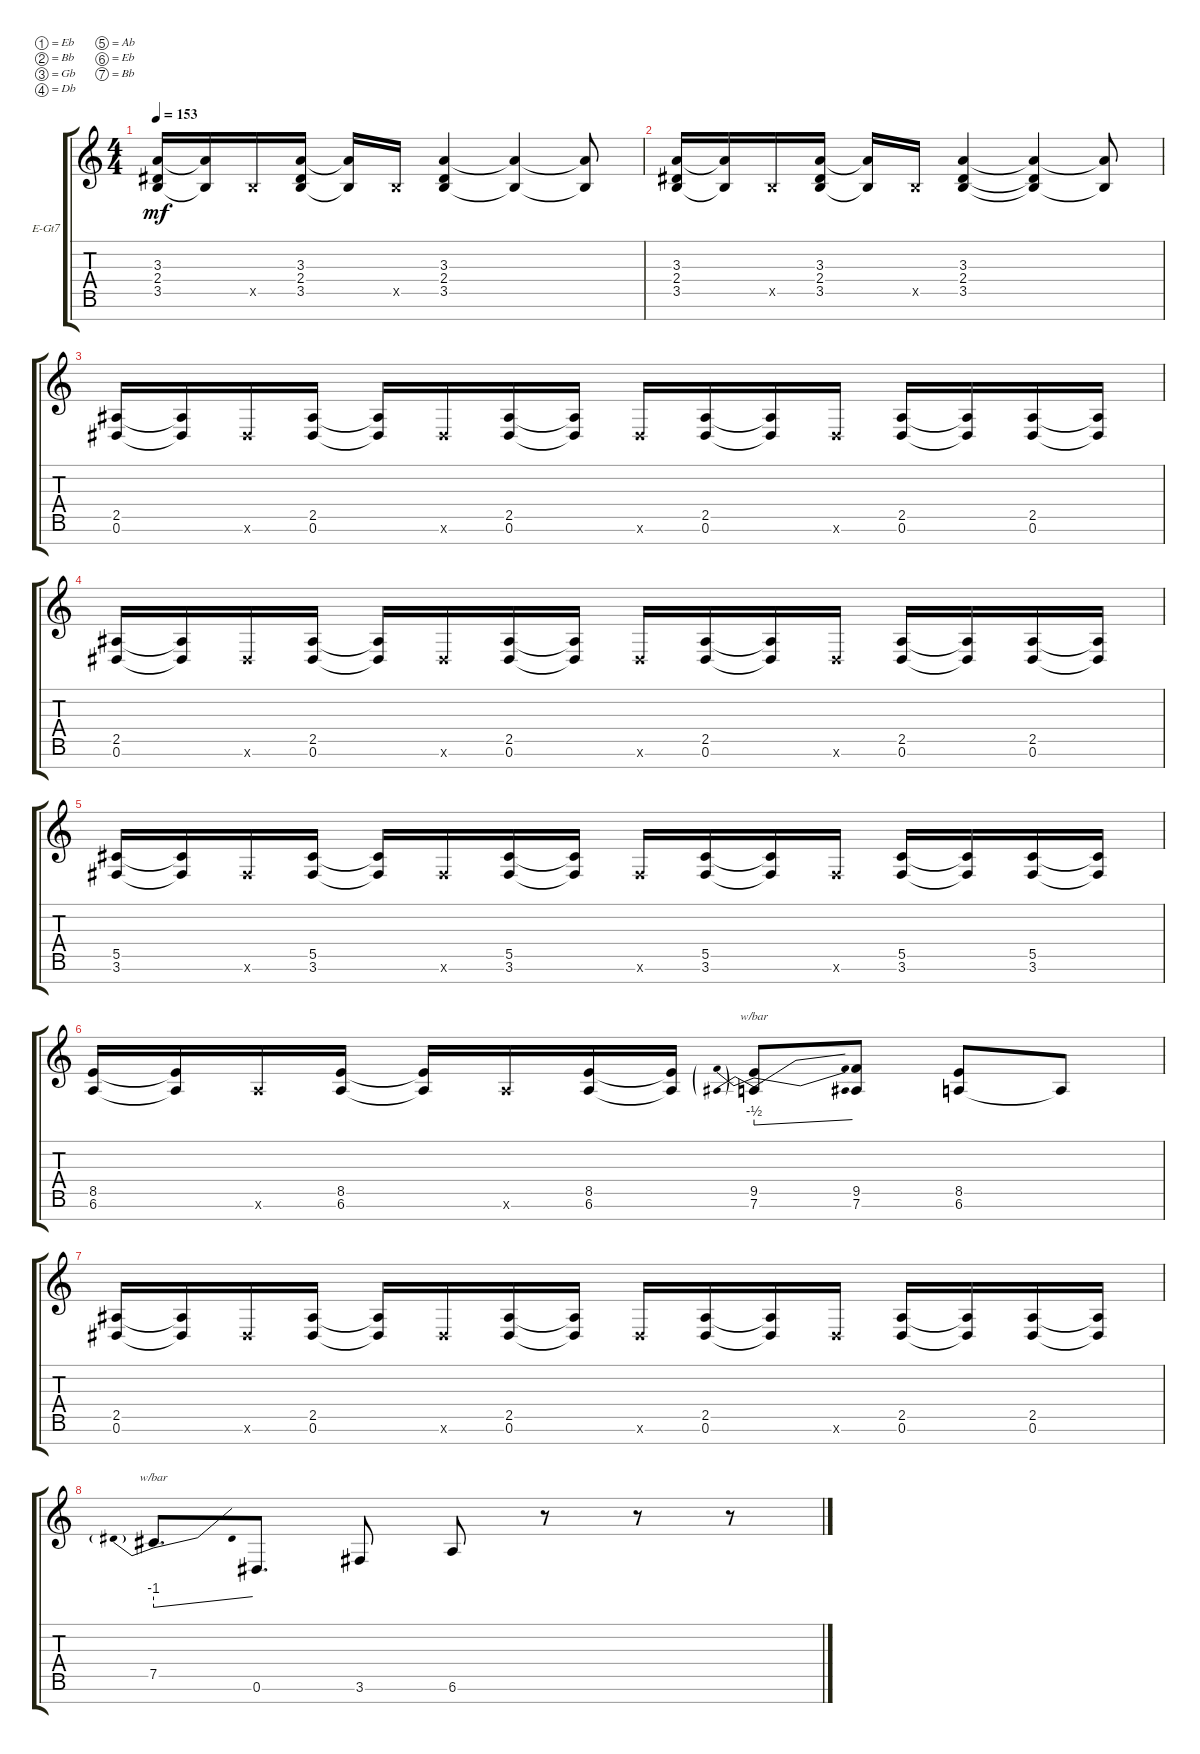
\bracketExtendMode groupsimilarinstruments
\firstSystemTrackNameOrientation horizontal
\otherSystemsTrackNameOrientation horizontal
\track ("right" "E-Gt7") {instrument distortionguitar}
\staff {score tabs}
\tuning (Eb4 Bb3 Gb3 Db3 Ab2 Eb2 Bb1)
\ts (4 4)
\tempo 153
\clef g2
\ks c
(3.5 2.4 3.3).16{dy mf} (3.5{t} 3.3{t}).16 3.5{x}.16 (3.5 2.4 3.3).16 (3.5{t} 3.3{t}).16 3.5{x}.16 (3.5 2.4 3.3).4 (3.5{t} 3.3{t}).4 (3.5{t} 3.3{t}).8 |
(3.5 2.4 3.3).16 (3.5{t} 3.3{t}).16 3.5{x}.16 (3.5 2.4 3.3).16 (3.5{t} 3.3{t}).16 3.5{x}.16 (3.5 2.4 3.3).4 (3.5{t} 3.3{t} 2.4{t}).4 (3.5{t} 3.3{t}).8 |
(0.6 2.5).16 (0.6{t} 2.5{t}).16 0.6{x}.16 (0.6 2.5).16 (0.6{t} 2.5{t}).16 0.6{x}.16 (0.6 2.5).16 (0.6{t} 2.5{t}).16 0.6{x}.16 (0.6 2.5).16 (0.6{t} 2.5{t}).16 0.6{x}.16 (0.6 2.5).16 (0.6{t} 2.5{t}).16 (0.6 2.5).16 (0.6{t} 2.5{t}).16 |
(0.6 2.5).16 (0.6{t} 2.5{t}).16 0.6{x}.16 (0.6 2.5).16 (0.6{t} 2.5{t}).16 0.6{x}.16 (0.6 2.5).16 (0.6{t} 2.5{t}).16 0.6{x}.16 (0.6 2.5).16 (0.6{t} 2.5{t}).16 0.6{x}.16 (0.6 2.5).16 (0.6{t} 2.5{t}).16 (0.6 2.5).16 (0.6{t} 2.5{t}).16 |
(3.6 5.5).16 (3.6{t} 5.5{t}).16 3.6{x}.16 (3.6 5.5).16 (3.6{t} 5.5{t}).16 3.6{x}.16 (3.6 5.5).16 (3.6{t} 5.5{t}).16 3.6{x}.16 (3.6 5.5).16 (3.6{t} 5.5{t}).16 3.6{x}.16 (3.6 5.5).16 (3.6{t} 5.5{t}).16 (3.6 5.5).16 (3.6{t} 5.5{t}).16 |
(6.6 8.5).16 (6.6{t} 8.5{t}).16 6.6{x}.16 (6.6 8.5).16 (6.6{t} 8.5{t}).16 6.6{x}.16 (6.6 8.5).16 (6.6{t} 8.5{t}).16 (7.6 9.5).8{tbe (predivedive default 0 -2 15 0)} (7.6 9.5).8 (6.6 8.5).8 6.6{t}.8 |
(0.6 2.5).16 (0.6{t} 2.5{t}).16 0.6{x}.16 (0.6 2.5).16 (0.6{t} 2.5{t}).16 0.6{x}.16 (0.6 2.5).16 (0.6{t} 2.5{t}).16 0.6{x}.16 (0.6 2.5).16 (0.6{t} 2.5{t}).16 0.6{x}.16 (0.6 2.5).16 (0.6{t} 2.5{t}).16 (0.6 2.5).16 (0.6{t} 2.5{t}).16 |
7.5.8{d tbe (predivedive default 0 -4 14.399999999999999 0)} 0.6.8{d} 3.6.8 6.6.8 r.8 r.8 r.8
